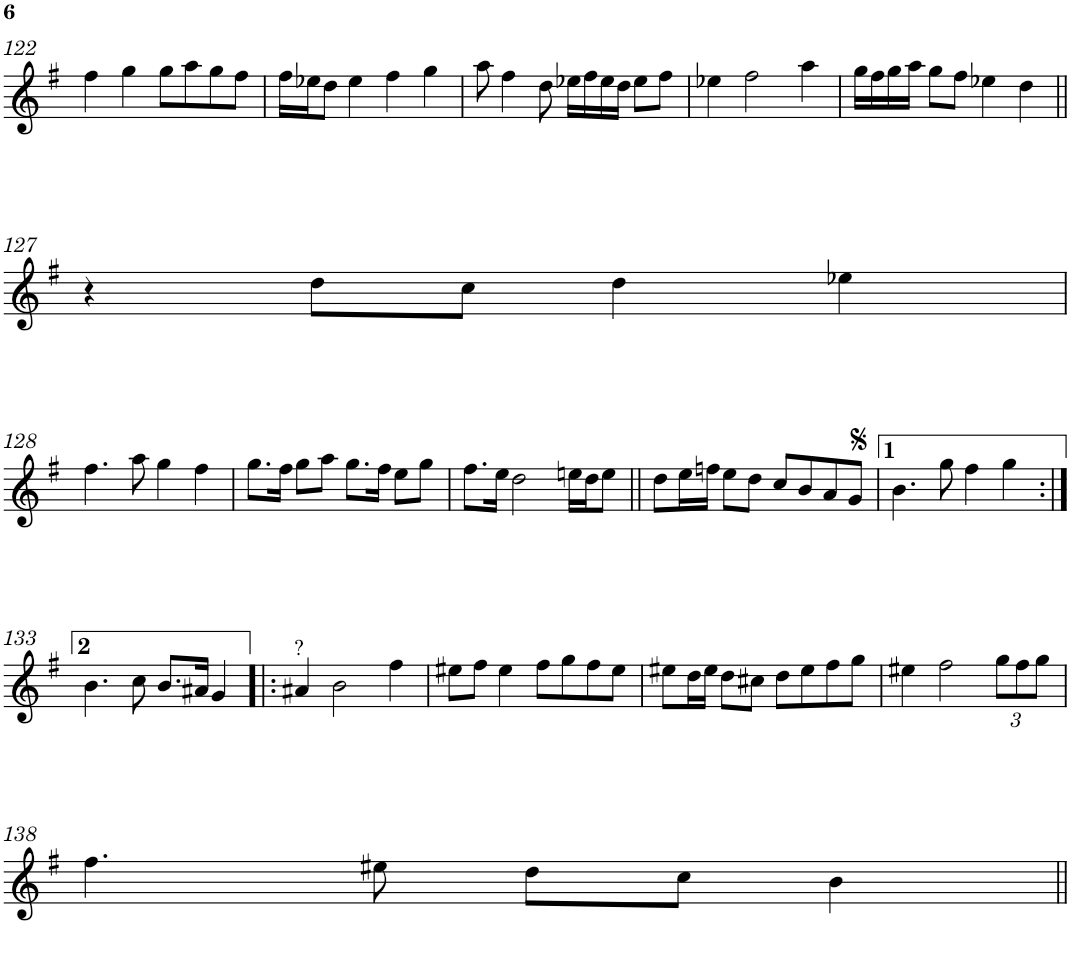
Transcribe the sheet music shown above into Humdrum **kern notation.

**kern
*part1
*staff1
*I"Piano
*I'Pno.
!!LO:PB:g=z
*clefG2
*k[f#]
*M4/4
*met(c)
=122
4ff#\
4gg\
8gg\L
8aa\
8gg\
8ff#\J
=123
16ff#\LL
16ee-X\J
8dd\J
4ee-\
4ff#\
4gg\
=124
8aa\
4ff#\
8dd\
16ee-X\LL
16ff#\
16ee-\
16dd\JJ
8ee-\L
8ff#\J
=125
4ee-X\
2ff#\
4aa\
=126
16gg\LL
16ff#\
16gg\
16aa\JJ
8gg\L
8ff#\J
4ee-X\
4dd\
!!LO:LB:g=z
=127||
4r
8dd\L
8cc\J
4dd\
4ee-X\
!!LO:LB:g=z
=128
4.ff#\
8aa\
4gg\
4ff#\
=129
8.gg\L
16ff#\Jk
8gg\L
8aa\J
8.gg\L
16ff#\Jk
8ee\L
8gg\J
=130
8.ff#\L
16ee\Jk
2dd\
16een\LL
16dd\J
8ee\J
=131||
8dd\L
16ee\L
16ffn\JJ
8ee\L
8dd\J
8cc/L
8b/
8a/
8g/J
=132
4.b\
8gg\
4ff#\
4gg\
!!LO:LB:g=z
=133:|!
4.b\
8cc\
8.b/L
16a#X/Jk
4g/
=134!|:
!LO:TX:a:t=?
4a#X/
2b\
4ff#\
=135
8ee#X\L
8ff#\J
4ee#\
8ff#\L
8gg\
8ff#\
8ee#\J
=136
8ee#X\L
16dd\L
16ee#\JJ
8dd\L
8cc#X\J
8dd\L
8ee#\
8ff#\
8gg\J
=137
4ee#X\
2ff#\
*Xbrackettup
12gg\L
12ff#\
12gg\J
!!LO:LB:g=z
=138
4.ff#\
8ee#X\
8dd\L
8cc\J
4b\
=||
*-
